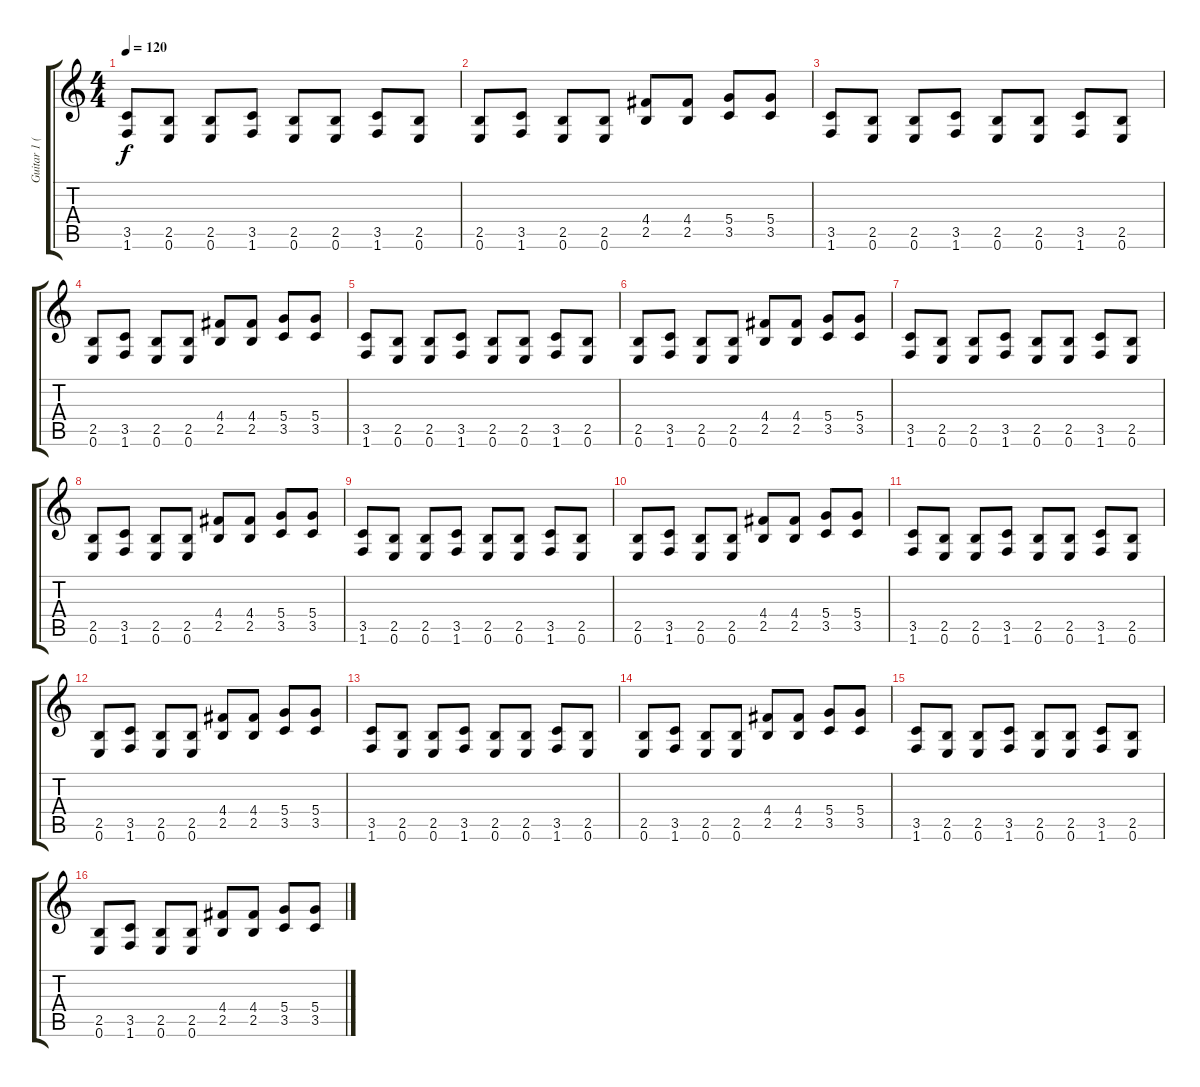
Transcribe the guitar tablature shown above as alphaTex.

\track ("Guitar 1 (Cаня)" "Guitar 1 (") {instrument distortionguitar}
\staff {score tabs}
\tuning (E4 B3 G3 D3 A2 E2) {hide}
\ts (4 4)
\tempo 120
\clef g2
\ks c
(3.5 1.6).8{dy f} (2.5 0.6).8 (2.5 0.6).8 (3.5 1.6).8 (2.5 0.6).8 (2.5 0.6).8 (3.5 1.6).8 (2.5 0.6).8 |
(2.5 0.6).8 (3.5 1.6).8 (2.5 0.6).8 (2.5 0.6).8 (4.4 2.5).8 (4.4 2.5).8 (5.4 3.5).8 (5.4 3.5).8 |
(3.5 1.6).8 (2.5 0.6).8 (2.5 0.6).8 (3.5 1.6).8 (2.5 0.6).8 (2.5 0.6).8 (3.5 1.6).8 (2.5 0.6).8 |
(2.5 0.6).8 (3.5 1.6).8 (2.5 0.6).8 (2.5 0.6).8 (4.4 2.5).8 (4.4 2.5).8 (5.4 3.5).8 (5.4 3.5).8 |
(3.5 1.6).8 (2.5 0.6).8 (2.5 0.6).8 (3.5 1.6).8 (2.5 0.6).8 (2.5 0.6).8 (3.5 1.6).8 (2.5 0.6).8 |
(2.5 0.6).8 (3.5 1.6).8 (2.5 0.6).8 (2.5 0.6).8 (4.4 2.5).8 (4.4 2.5).8 (5.4 3.5).8 (5.4 3.5).8 |
(3.5 1.6).8 (2.5 0.6).8 (2.5 0.6).8 (3.5 1.6).8 (2.5 0.6).8 (2.5 0.6).8 (3.5 1.6).8 (2.5 0.6).8 |
(2.5 0.6).8 (3.5 1.6).8 (2.5 0.6).8 (2.5 0.6).8 (4.4 2.5).8 (4.4 2.5).8 (5.4 3.5).8 (5.4 3.5).8 |
(3.5 1.6).8 (2.5 0.6).8 (2.5 0.6).8 (3.5 1.6).8 (2.5 0.6).8 (2.5 0.6).8 (3.5 1.6).8 (2.5 0.6).8 |
(2.5 0.6).8 (3.5 1.6).8 (2.5 0.6).8 (2.5 0.6).8 (4.4 2.5).8 (4.4 2.5).8 (5.4 3.5).8 (5.4 3.5).8 |
(3.5 1.6).8 (2.5 0.6).8 (2.5 0.6).8 (3.5 1.6).8 (2.5 0.6).8 (2.5 0.6).8 (3.5 1.6).8 (2.5 0.6).8 |
(2.5 0.6).8 (3.5 1.6).8 (2.5 0.6).8 (2.5 0.6).8 (4.4 2.5).8 (4.4 2.5).8 (5.4 3.5).8 (5.4 3.5).8 |
(3.5 1.6).8 (2.5 0.6).8 (2.5 0.6).8 (3.5 1.6).8 (2.5 0.6).8 (2.5 0.6).8 (3.5 1.6).8 (2.5 0.6).8 |
(2.5 0.6).8 (3.5 1.6).8 (2.5 0.6).8 (2.5 0.6).8 (4.4 2.5).8 (4.4 2.5).8 (5.4 3.5).8 (5.4 3.5).8 |
(3.5 1.6).8 (2.5 0.6).8 (2.5 0.6).8 (3.5 1.6).8 (2.5 0.6).8 (2.5 0.6).8 (3.5 1.6).8 (2.5 0.6).8 |
(2.5 0.6).8 (3.5 1.6).8 (2.5 0.6).8 (2.5 0.6).8 (4.4 2.5).8 (4.4 2.5).8 (5.4 3.5).8 (5.4 3.5).8
